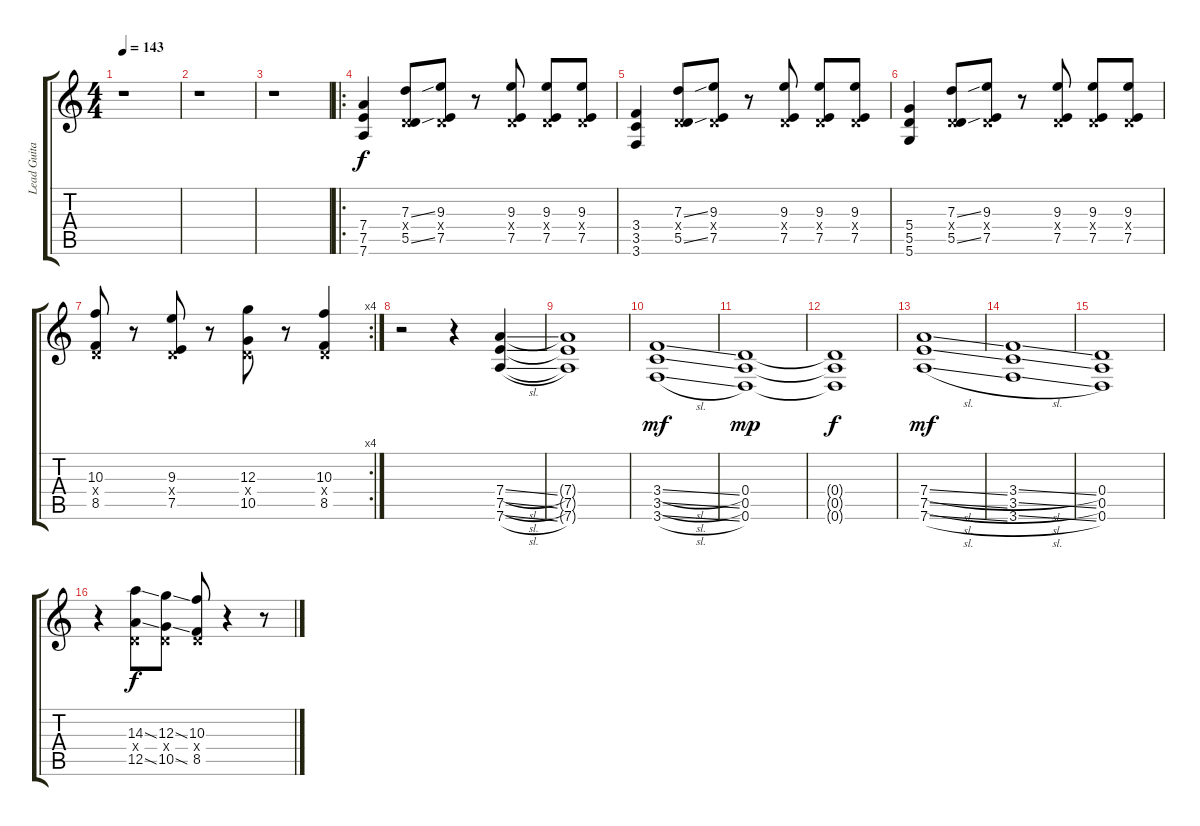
\track ("Lead Guitar" "Lead Guita") {instrument distortionguitar}
\staff {score tabs}
\tuning (E4 B3 G3 D3 A2 D2) {hide}
\ts (4 4)
\tempo 143
\clef g2
\ks c
r.1{dy f} |
r.1 |
r.1 |
\ro
(7.4 7.5 7.6).4 (7.3{ss} 0.4{x} 5.5{ss}).8 (9.3 0.4{x} 7.5).8 r.8 (9.3 0.4{x} 7.5).8 (9.3 0.4{x} 7.5).8 (9.3 0.4{x} 7.5).8 |
(3.4 3.5 3.6).4 (7.3{ss} 0.4{x} 5.5{ss}).8 (9.3 0.4{x} 7.5).8 r.8 (9.3 0.4{x} 7.5).8 (9.3 0.4{x} 7.5).8 (9.3 0.4{x} 7.5).8 |
(5.4 5.5 5.6).4 (7.3{ss} 0.4{x} 5.5{ss}).8 (9.3 0.4{x} 7.5).8 r.8 (9.3 0.4{x} 7.5).8 (9.3 0.4{x} 7.5).8 (9.3 0.4{x} 7.5).8 |
\rc 4
(10.3 0.4{x} 8.5).8 r.8 (9.3 0.4{x} 7.5).8 r.8 (12.3 0.4{x} 10.5).8 r.8 (10.3 0.4{x} 8.5).4 |
r.2 r.4 (7.4{sl} 7.5{sl} 7.6{sl}).4 |
(7.4{t} 7.5{t} 7.6{t}).1 |
(3.4{sl} 3.5{sl} 3.6{sl}).1{dy mf} |
(0.4 0.5 0.6).1{dy mp} |
(0.4{t} 0.5{t} 0.6{t}).1{dy f} |
(7.4{sl} 7.5{sl} 7.6{sl}).1{dy mf} |
(3.4{sl} 3.5{sl} 3.6{sl}).1 |
(0.4 0.5 0.6).1 |
r.4{volume 10} (14.3{ss} 0.4{x} 12.5{ss}).8{dy f} (12.3{ss} 0.4{x} 10.5{ss}).8 (10.3 0.4{x} 8.5).8 r.4 r.8
